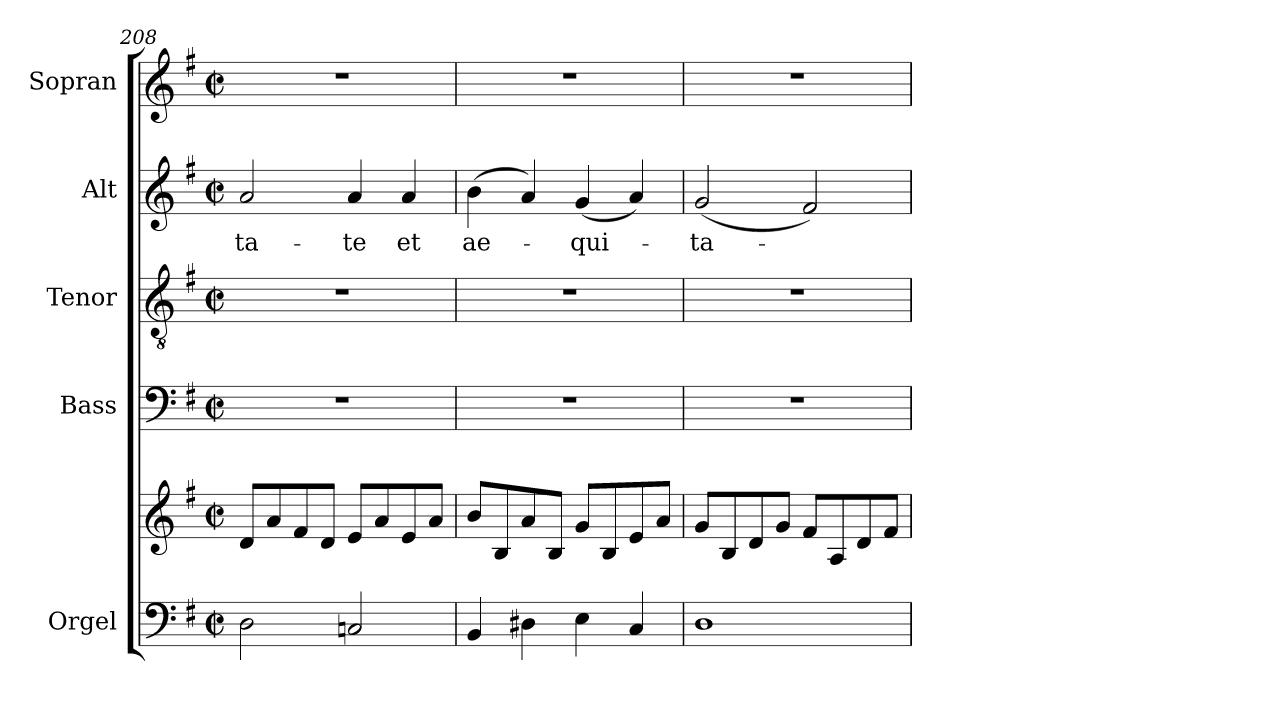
**kern	**kern	**kern	**kern	**kern	**text	**kern
*part5	*part5	*part4	*part3	*part2	*part2	*part1
*staff6	*staff5	*staff4	*staff3	*staff2	*staff2	*staff1
*I"Orgel	*	*I"Bass	*I"Tenor	*I"Alt	*	*I"Sopran
*I'Org.	*	*I'B.	*I'T.	*I'A.	*	*I'S.
!!LO:LB:g=z
*clefF4	*clefG2	*clefF4	*clefGv2	*clefG2	*	*clefG2
*k[f#]	*k[f#]	*k[f#]	*k[f#]	*k[f#]	*	*k[f#]
*G:	*G:	*G:	*G:	*G:	*	*G:
*M2/2	*M2/2	*M2/2	*M2/2	*M2/2	*	*M2/2
*met(c|)	*met(c|)	*met(c|)	*met(c|)	*met(c|)	*	*met(c|)
=208	=208	=208	=208	=208	=208	=208
!	!	!	!	!	!LO:LY:b	!
2D\	8d/L	1r	1r	2a/	-ta-	1r
.	8a/	.	.	.	.	.
.	8f#/	.	.	.	.	.
.	8d/J	.	.	.	.	.
!	!	!	!	!	!LO:LY:b	!
2Cn/	8e/L	.	.	4a/	-te	.
.	8a/	.	.	.	.	.
!	!	!	!	!	!LO:LY:b	!
.	8e/	.	.	4a/	et	.
.	8a/J	.	.	.	.	.
=209	=209	=209	=209	=209	=209	=209
!	!	!	!	!	!LO:LY:b	!
4BB/	8b/L	1r	1r	(>4b\	ae-	1r
.	8B/	.	.	.	.	.
4D#X\	8a/	.	.	4a/)	.	.
.	8B/J	.	.	.	.	.
!	!	!	!	!	!LO:LY:b	!
4E\	8g/L	.	.	(<4g/	-qui-	.
.	8B/	.	.	.	.	.
4C/	8e/	.	.	4a/)	.	.
.	8a/J	.	.	.	.	.
=210	=210	=210	=210	=210	=210	=210
!	!	!	!	!	!LO:LY:b	!
1D	8g/L	1r	1r	(<2g/	-ta-	1r
.	8B/	.	.	.	.	.
.	8d/	.	.	.	.	.
.	8g/J	.	.	.	.	.
.	8f#/L	.	.	2f#/)	.	.
.	8A/	.	.	.	.	.
.	8d/	.	.	.	.	.
.	8f#/J	.	.	.	.	.
=	=	=	=	=	=	=
*-	*-	*-	*-	*-	*-	*-
